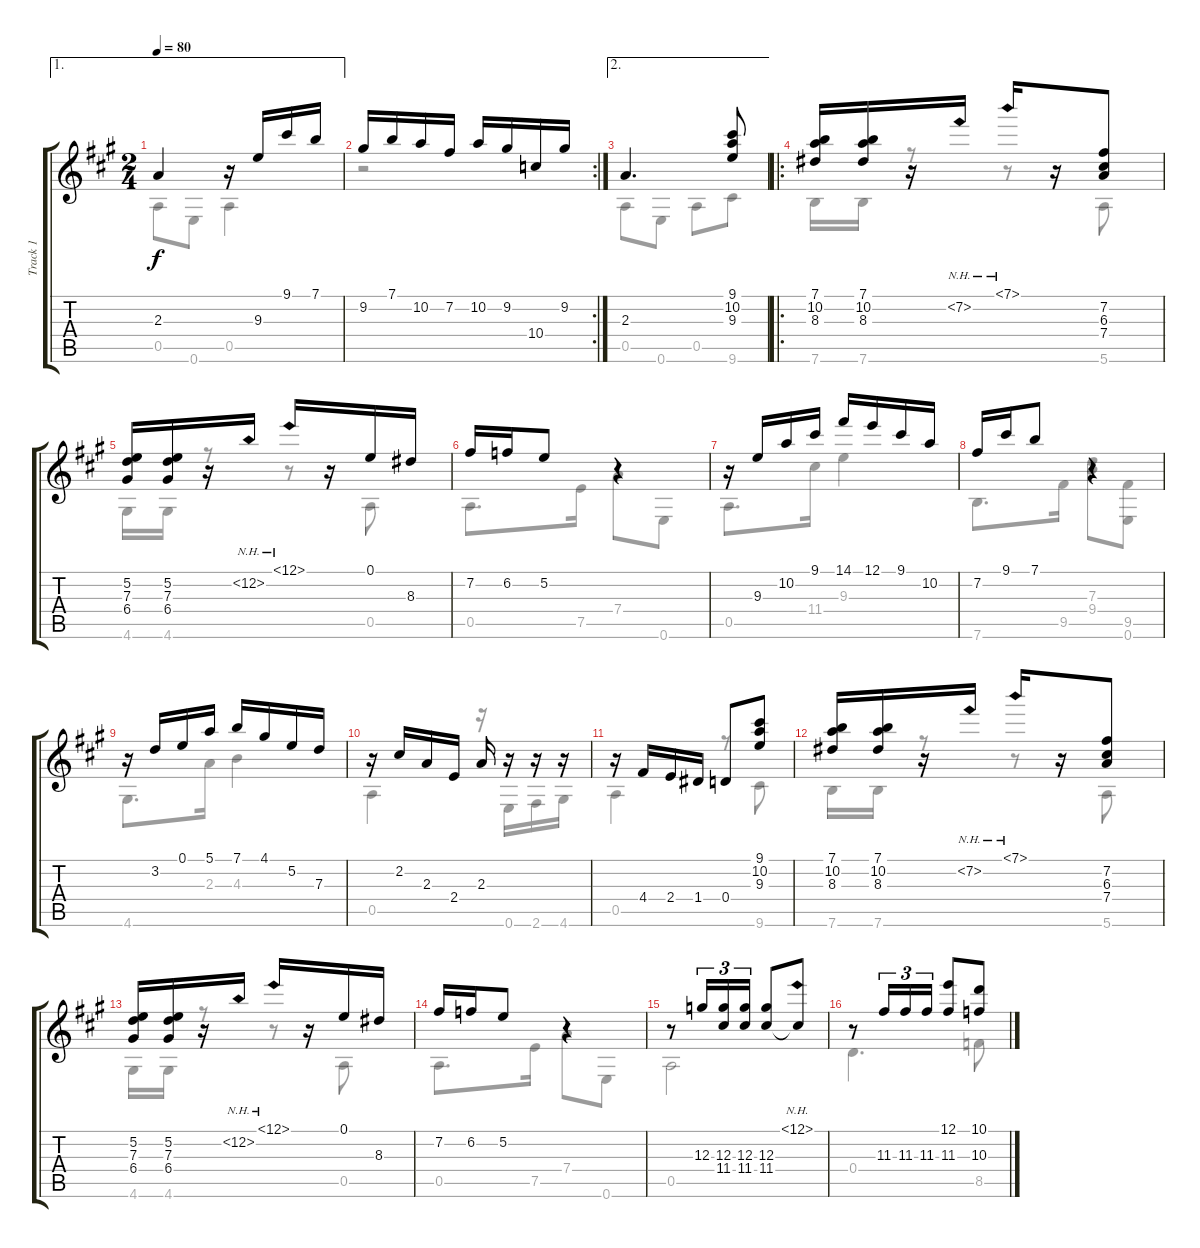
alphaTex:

\track ("Track 1" "Track 1") {instrument acousticguitarnylon}
\staff {score tabs}
\tuning (E4 B3 G3 D3 A2 E2) {hide}
\voice
\ae 1
\ts (2 4)
\tempo 80
\clef g2
\ks a
2.3.4{dy f} r.16 9.3.16 9.1.16 7.1.16 |
\rc 2
9.2.16 7.1.16 10.2.16 7.2.16 10.2.16 9.2.16 10.4.16 9.2.16 |
\ae 2
2.3.4{d} (9.1 10.2 9.3).8 |
\ro
(7.1 10.2 8.3).16{beam Up} (7.1 10.2 8.3).16{beam Up} r.16 7.2{nh}.16{beam Up} 7.1{nh}.16{beam Up} r.16 (7.2 6.3 7.4).8{beam Up} |
(5.2 7.3 6.4).16 (5.2 7.3 6.4).16 r.16 12.2{nh}.16 12.1{nh}.16 r.16 0.1.16 8.3.16 |
7.2.16{beam Up} 6.2.16{beam Up} 5.2.8{beam Up} r.4 |
r.16 9.3.16{beam Up} 10.2.16{beam Up} 9.1.16{beam Up} 14.1.16{beam Up} 12.1.16{beam Up} 9.1.16{beam Up} 10.2.16{beam Up} |
7.2.16 9.1.16 7.1.8 r.4 |
r.16 3.2.16 0.1.16 5.1.16 7.1.16 4.1.16 5.2.16 7.3.16 |
r.16 2.2.16 2.3.16 2.4.16 2.3.16 r.16 r.16 r.16 |
r.16 4.4.16 2.4.16 1.4.16 0.4.8 (9.1 10.2 9.3).8 |
(7.1 10.2 8.3).16{beam Up} (7.1 10.2 8.3).16{beam Up} r.16 7.2{nh}.16{beam Up} 7.1{nh}.16{beam Up} r.16 (7.2 6.3 7.4).8{beam Up} |
(5.2 7.3 6.4).16 (5.2 7.3 6.4).16 r.16 12.2{nh}.16 12.1{nh}.16 r.16 0.1.16 8.3.16 |
7.2.16{beam Up} 6.2.16{beam Up} 5.2.8{beam Up} r.4 |
r.8 12.3.16{tu (3 2)} (12.3 11.4).16{tu (3 2)} (12.3 11.4).16{tu (3 2)} (12.3 11.4).8{beam Up} (12.1{nh} 11.4{t}).8{beam Up} |
r.8 11.3.16{tu (3 2)} 11.3.16{tu (3 2)} 11.3.16{tu (3 2)} (12.1 11.3).8 (10.1 10.3).8
\voice
\clef g2
\ottava regular
\simile none
\ks a
0.5.8{dy f} 0.6.8 0.5.4 |
r.2 |
0.5.8 0.6.8 0.5.8 9.6.8 |
7.6.16 7.6.16 r.8 r.8 5.6.8 |
4.6.16 4.6.16 r.8 r.8 0.5.8 |
0.5.8{d} 7.5.16 7.4.8 0.6.8 |
0.5.8{d} 11.4.16 9.3.4 |
7.6.8{d} 9.5.16 (7.3 9.4).8 (9.5 0.6).8 |
4.6.8{d} 2.3.16 4.3.4 |
0.5.4 r.16 0.6.16 2.6.16 4.6.16 |
0.5.4 r.8 9.6.8 |
7.6.16 7.6.16 r.8 r.8 5.6.8 |
4.6.16 4.6.16 r.8 r.8 0.5.8 |
0.5.8{d} 7.5.16 7.4.8 0.6.8 |
0.5.2 |
0.4.4{d} 8.5.8
